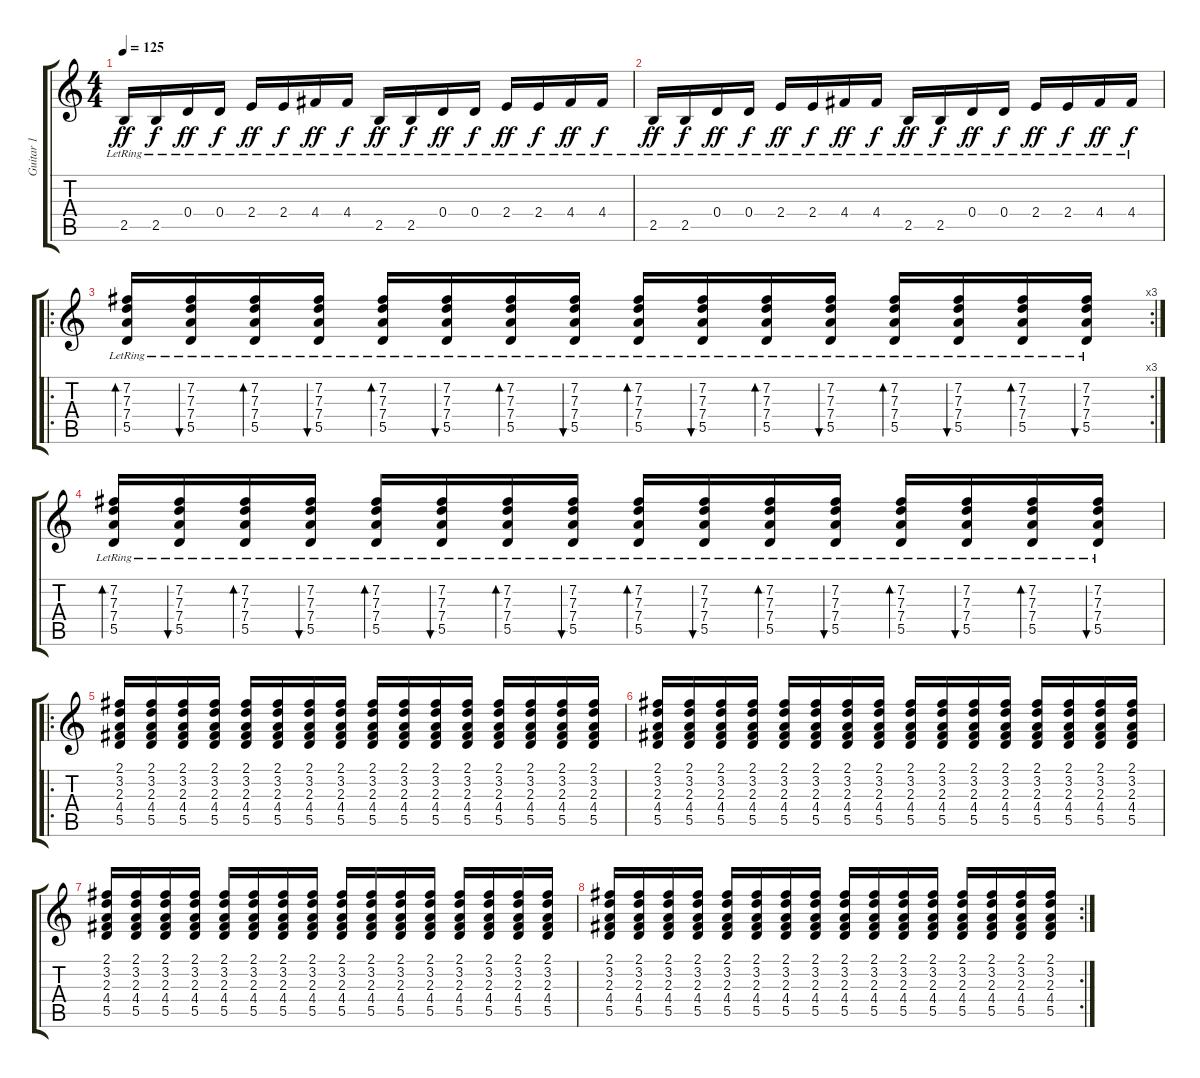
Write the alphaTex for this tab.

\track ("Guitar 1" "Guitar 1") {instrument electricguitarjazz}
\staff {score tabs}
\tuning (E4 B3 G3 D3 A2 E2) {hide}
\ts (4 4)
\tempo 125
\clef g2
\ks c
2.5{lr}.16{dy ff} 2.5{lr}.16{dy f} 0.4{lr}.16{dy ff} 0.4{lr}.16{dy f} 2.4{lr}.16{dy ff} 2.4{lr}.16{dy f} 4.4{lr}.16{dy ff} 4.4{lr}.16{dy f} 2.5{lr}.16{dy ff} 2.5{lr}.16{dy f} 0.4{lr}.16{dy ff} 0.4{lr}.16{dy f} 2.4{lr}.16{dy ff} 2.4{lr}.16{dy f} 4.4{lr}.16{dy ff} 4.4{lr}.16{dy f} |
2.5{lr}.16{dy ff} 2.5{lr}.16{dy f} 0.4{lr}.16{dy ff} 0.4{lr}.16{dy f} 2.4{lr}.16{dy ff} 2.4{lr}.16{dy f} 4.4{lr}.16{dy ff} 4.4{lr}.16{dy f} 2.5{lr}.16{dy ff} 2.5{lr}.16{dy f} 0.4{lr}.16{dy ff} 0.4{lr}.16{dy f} 2.4{lr}.16{dy ff} 2.4{lr}.16{dy f} 4.4{lr}.16{dy ff} 4.4{lr}.16{dy f} |
\ro
\rc 3
(7.2 7.3 7.4{lr} 5.5).16{bd 30} (7.2 7.3 7.4{lr} 5.5).16{bu 30} (7.2 7.3 7.4{lr} 5.5).16{bd 30} (7.2 7.3 7.4{lr} 5.5).16{bu 30} (7.2 7.3 7.4{lr} 5.5).16{bd 30} (7.2 7.3 7.4{lr} 5.5).16{bu 30} (7.2 7.3 7.4{lr} 5.5).16{bd 30} (7.2 7.3 7.4{lr} 5.5).16{bu 30} (7.2 7.3 7.4{lr} 5.5).16{bd 30} (7.2 7.3 7.4{lr} 5.5).16{bu 30} (7.2 7.3 7.4{lr} 5.5).16{bd 30} (7.2 7.3 7.4{lr} 5.5).16{bu 30} (7.2 7.3 7.4{lr} 5.5).16{bd 30} (7.2 7.3 7.4{lr} 5.5).16{bu 30} (7.2 7.3 7.4{lr} 5.5).16{bd 30} (7.2 7.3 7.4{lr} 5.5).16{bu 30} |
(7.2 7.3 7.4{lr} 5.5).16{bd 30} (7.2 7.3 7.4{lr} 5.5).16{bu 30} (7.2 7.3 7.4{lr} 5.5).16{bd 30} (7.2 7.3 7.4{lr} 5.5).16{bu 30} (7.2 7.3 7.4{lr} 5.5).16{bd 30} (7.2 7.3 7.4{lr} 5.5).16{bu 30} (7.2 7.3 7.4{lr} 5.5).16{bd 30} (7.2 7.3 7.4{lr} 5.5).16{bu 30} (7.2 7.3 7.4{lr} 5.5).16{bd 30} (7.2 7.3 7.4{lr} 5.5).16{bu 30} (7.2 7.3 7.4{lr} 5.5).16{bd 30} (7.2 7.3 7.4{lr} 5.5).16{bu 30} (7.2 7.3 7.4{lr} 5.5).16{bd 30} (7.2 7.3 7.4{lr} 5.5).16{bu 30} (7.2 7.3 7.4{lr} 5.5).16{bd 30} (7.2 7.3 7.4{lr} 5.5).16{bu 30} |
\ro
(2.1 3.2 2.3 4.4 5.5).16 (2.1 3.2 2.3 4.4 5.5).16 (2.1 3.2 2.3 4.4 5.5).16 (2.1 3.2 2.3 4.4 5.5).16 (2.1 3.2 2.3 4.4 5.5).16 (2.1 3.2 2.3 4.4 5.5).16 (2.1 3.2 2.3 4.4 5.5).16 (2.1 3.2 2.3 4.4 5.5).16 (2.1 3.2 2.3 4.4 5.5).16 (2.1 3.2 2.3 4.4 5.5).16 (2.1 3.2 2.3 4.4 5.5).16 (2.1 3.2 2.3 4.4 5.5).16 (2.1 3.2 2.3 4.4 5.5).16 (2.1 3.2 2.3 4.4 5.5).16 (2.1 3.2 2.3 4.4 5.5).16 (2.1 3.2 2.3 4.4 5.5).16 |
(2.1 3.2 2.3 4.4 5.5).16 (2.1 3.2 2.3 4.4 5.5).16 (2.1 3.2 2.3 4.4 5.5).16 (2.1 3.2 2.3 4.4 5.5).16 (2.1 3.2 2.3 4.4 5.5).16 (2.1 3.2 2.3 4.4 5.5).16 (2.1 3.2 2.3 4.4 5.5).16 (2.1 3.2 2.3 4.4 5.5).16 (2.1 3.2 2.3 4.4 5.5).16 (2.1 3.2 2.3 4.4 5.5).16 (2.1 3.2 2.3 4.4 5.5).16 (2.1 3.2 2.3 4.4 5.5).16 (2.1 3.2 2.3 4.4 5.5).16 (2.1 3.2 2.3 4.4 5.5).16 (2.1 3.2 2.3 4.4 5.5).16 (2.1 3.2 2.3 4.4 5.5).16 |
(2.1 3.2 2.3 4.4 5.5).16 (2.1 3.2 2.3 4.4 5.5).16 (2.1 3.2 2.3 4.4 5.5).16 (2.1 3.2 2.3 4.4 5.5).16 (2.1 3.2 2.3 4.4 5.5).16 (2.1 3.2 2.3 4.4 5.5).16 (2.1 3.2 2.3 4.4 5.5).16 (2.1 3.2 2.3 4.4 5.5).16 (2.1 3.2 2.3 4.4 5.5).16 (2.1 3.2 2.3 4.4 5.5).16 (2.1 3.2 2.3 4.4 5.5).16 (2.1 3.2 2.3 4.4 5.5).16 (2.1 3.2 2.3 4.4 5.5).16 (2.1 3.2 2.3 4.4 5.5).16 (2.1 3.2 2.3 4.4 5.5).16 (2.1 3.2 2.3 4.4 5.5).16 |
\rc 2
(2.1 3.2 2.3 4.4 5.5).16 (2.1 3.2 2.3 4.4 5.5).16 (2.1 3.2 2.3 4.4 5.5).16 (2.1 3.2 2.3 4.4 5.5).16 (2.1 3.2 2.3 4.4 5.5).16 (2.1 3.2 2.3 4.4 5.5).16 (2.1 3.2 2.3 4.4 5.5).16 (2.1 3.2 2.3 4.4 5.5).16 (2.1 3.2 2.3 4.4 5.5).16 (2.1 3.2 2.3 4.4 5.5).16 (2.1 3.2 2.3 4.4 5.5).16 (2.1 3.2 2.3 4.4 5.5).16 (2.1 3.2 2.3 4.4 5.5).16 (2.1 3.2 2.3 4.4 5.5).16 (2.1 3.2 2.3 4.4 5.5).16 (2.1 3.2 2.3 4.4 5.5).16
